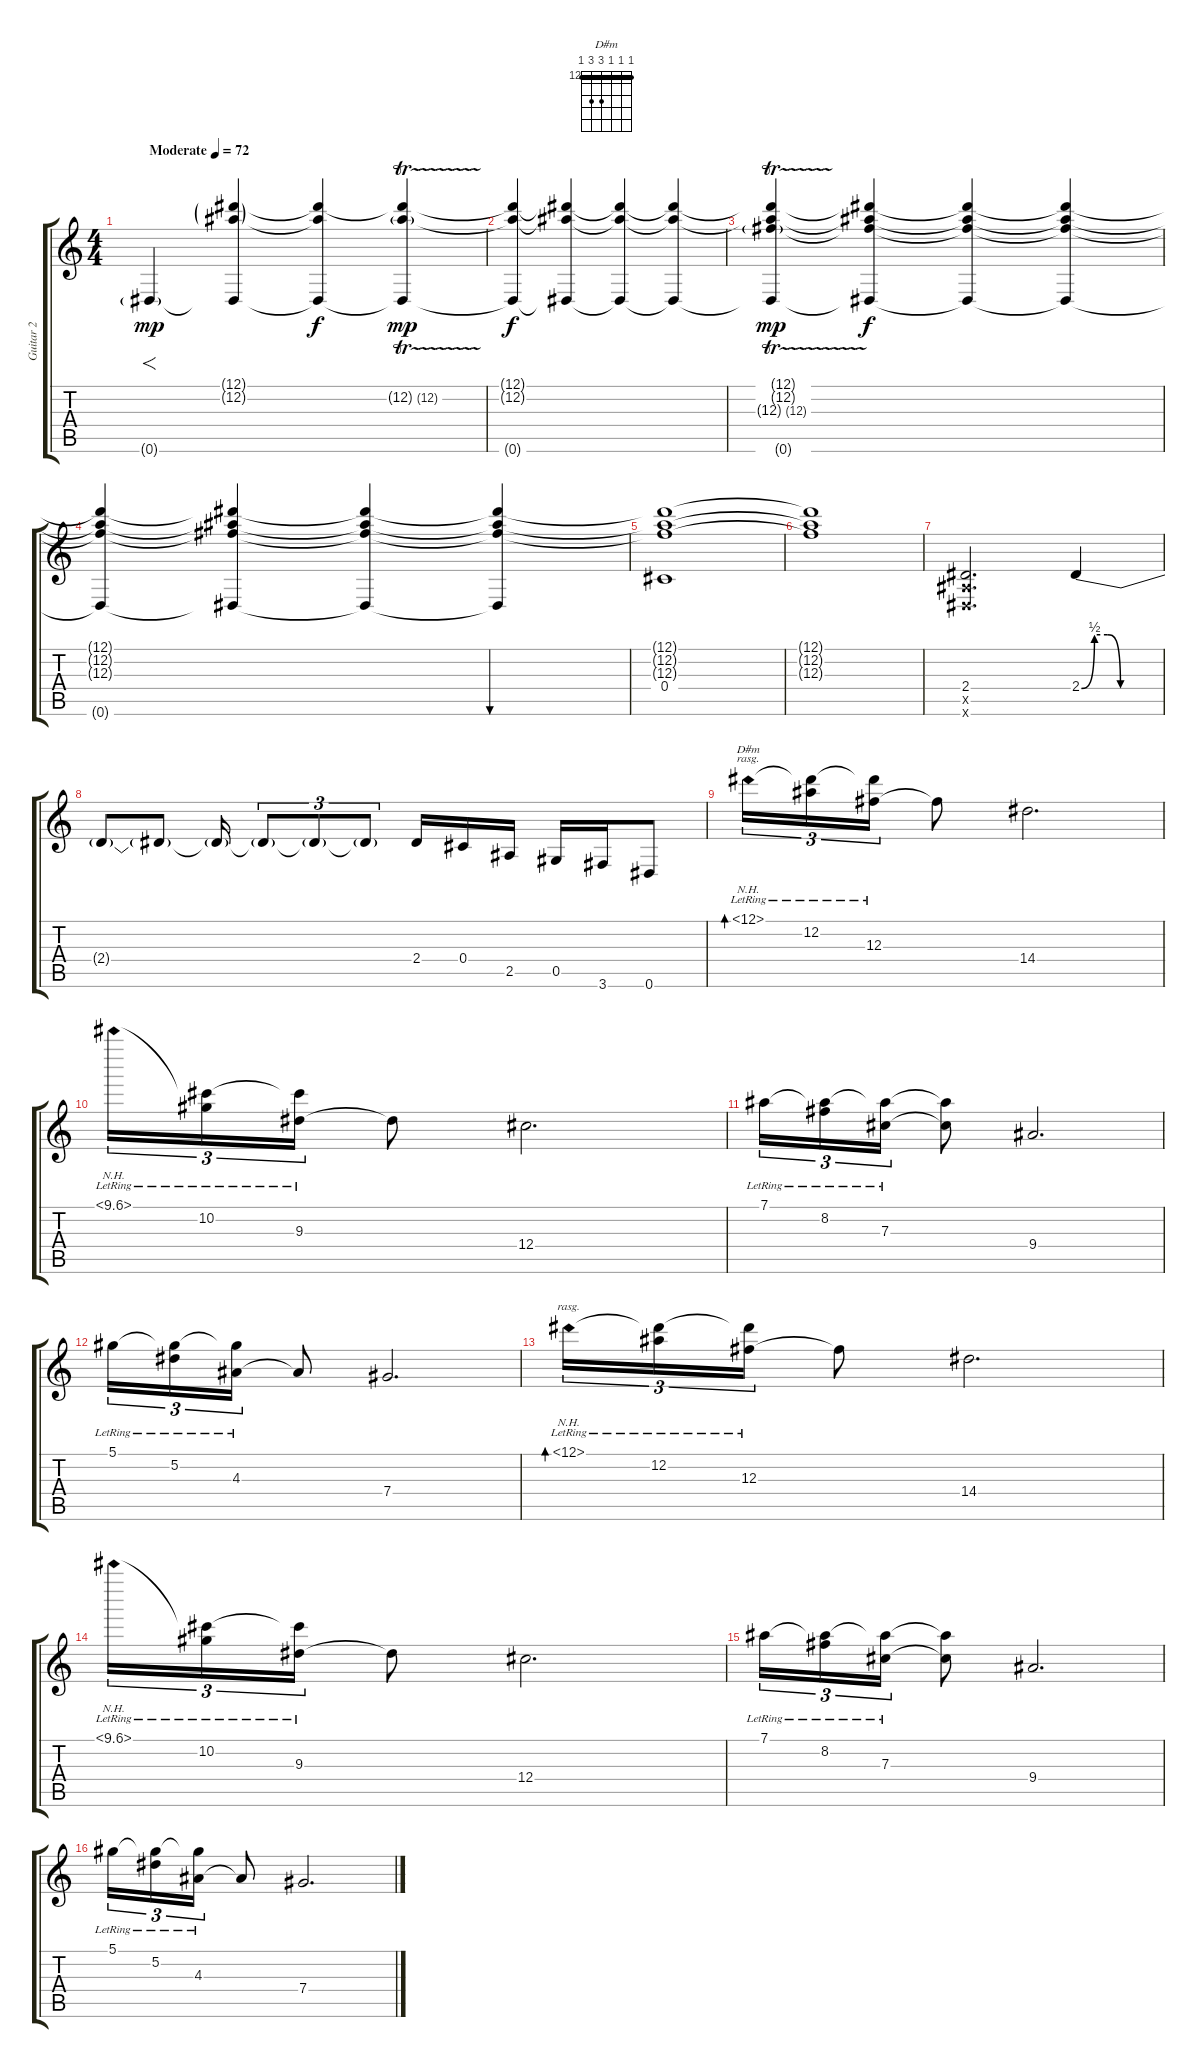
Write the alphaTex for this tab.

\track ("Guitar 2" "Guitar 2") {instrument overdrivenguitar}
\staff {score tabs}
\tuning (Eb4 Bb3 Gb3 Db3 Ab2 Eb2) {hide}
\chord ("D#m" 12 12 12 14 14 12) {firstfret 12 barre 12}
\ts (4 4)
\tempo (72 "Moderate")
\clef g2
\ks c
0.6{g}.4{f dy mp instrument overdrivenguitar} (12.1{g} 12.2{g} 0.6{t}).4 (12.1{t} 12.2{t} 0.6{t}).4{dy f} (12.1{t} 12.2{tr (12 32) g} 0.6{t}).4{dy mp} |
(12.1{t} 12.2{t} 0.6{t}).4{dy f} (12.1{t} 12.2{t} 0.6{t}).4 (12.1{t} 12.2{t} 0.6{t}).4 (12.1{t} 12.2{t} 0.6{t}).4 |
(12.1{t} 12.2{t} 12.3{tr (12 32) g} 0.6{t}).4{dy mp} (12.1{t} 12.2{t} 12.3{t} 0.6{t}).4{dy f} (12.1{t} 12.2{t} 12.3{t} 0.6{t}).4 (12.1{t} 12.2{t} 12.3{t} 0.6{t}).4 |
(12.1{t} 12.2{t} 12.3{t} 0.6{t}).4 (12.1{t} 12.2{t} 12.3{t} 0.6{t}).4 (12.1{t} 12.2{t} 12.3{t} 0.6{t}).4 (12.1{t} 12.2{t} 12.3{t} 0.6{t}).4{bu 120} |
(12.1{t} 12.2{t} 12.3{t} 0.4).1 |
(12.1{t} 12.2{t} 12.3{t}).1 |
(2.4 2.5{x} 0.6{x}).2{d} 2.4{be (custom 0 0 10 2 20 2 30 0 60 0)}.4 |
2.4{t}.8 2.4{t}.8 2.4{t}.16 2.4{t}.8{tu (3 2)} 2.4{t}.8{tu (3 2)} 2.4{t}.8{tu (3 2)} 2.4.16 0.4.16 2.5.16 0.5.16 3.6.16 0.6.8 |
12.1{nh lr}.16{tu (3 2) bd 120 ch "D#m" rasg ii} (12.1{t} 12.2{lr}).16{tu (3 2)} (12.1{t} 12.3{lr}).16{tu (3 2)} 12.3{t}.8 14.4.2{d} |
10.1{nh lr}.16{tu (3 2)} (10.1{t} 10.2{lr}).16{tu (3 2)} (10.1{t} 9.3{lr}).16{tu (3 2)} 9.3{t}.8 12.4.2{d} |
7.1{lr}.16{tu (3 2)} (7.1{t} 8.2{lr}).16{tu (3 2)} (7.1{t} 7.3{lr}).16{tu (3 2)} (7.1{t} 7.3{t}).8 9.4.2{d} |
5.1{lr}.16{tu (3 2)} (5.1{t} 5.2{lr}).16{tu (3 2)} (5.1{t} 4.3{lr}).16{tu (3 2)} 4.3{t}.8 7.4.2{d} |
12.1{nh lr}.16{tu (3 2) bd 120 rasg ii} (12.1{t} 12.2{lr}).16{tu (3 2)} (12.1{t} 12.3{lr}).16{tu (3 2)} 12.3{t}.8 14.4.2{d} |
10.1{nh lr}.16{tu (3 2)} (10.1{t} 10.2{lr}).16{tu (3 2)} (10.1{t} 9.3{lr}).16{tu (3 2)} 9.3{t}.8 12.4.2{d} |
7.1{lr}.16{tu (3 2)} (7.1{t} 8.2{lr}).16{tu (3 2)} (7.1{t} 7.3{lr}).16{tu (3 2)} (7.1{t} 7.3{t}).8 9.4.2{d} |
5.1{lr}.16{tu (3 2)} (5.1{t} 5.2{lr}).16{tu (3 2)} (5.1{t} 4.3{lr}).16{tu (3 2)} 4.3{t}.8 7.4.2{d}
